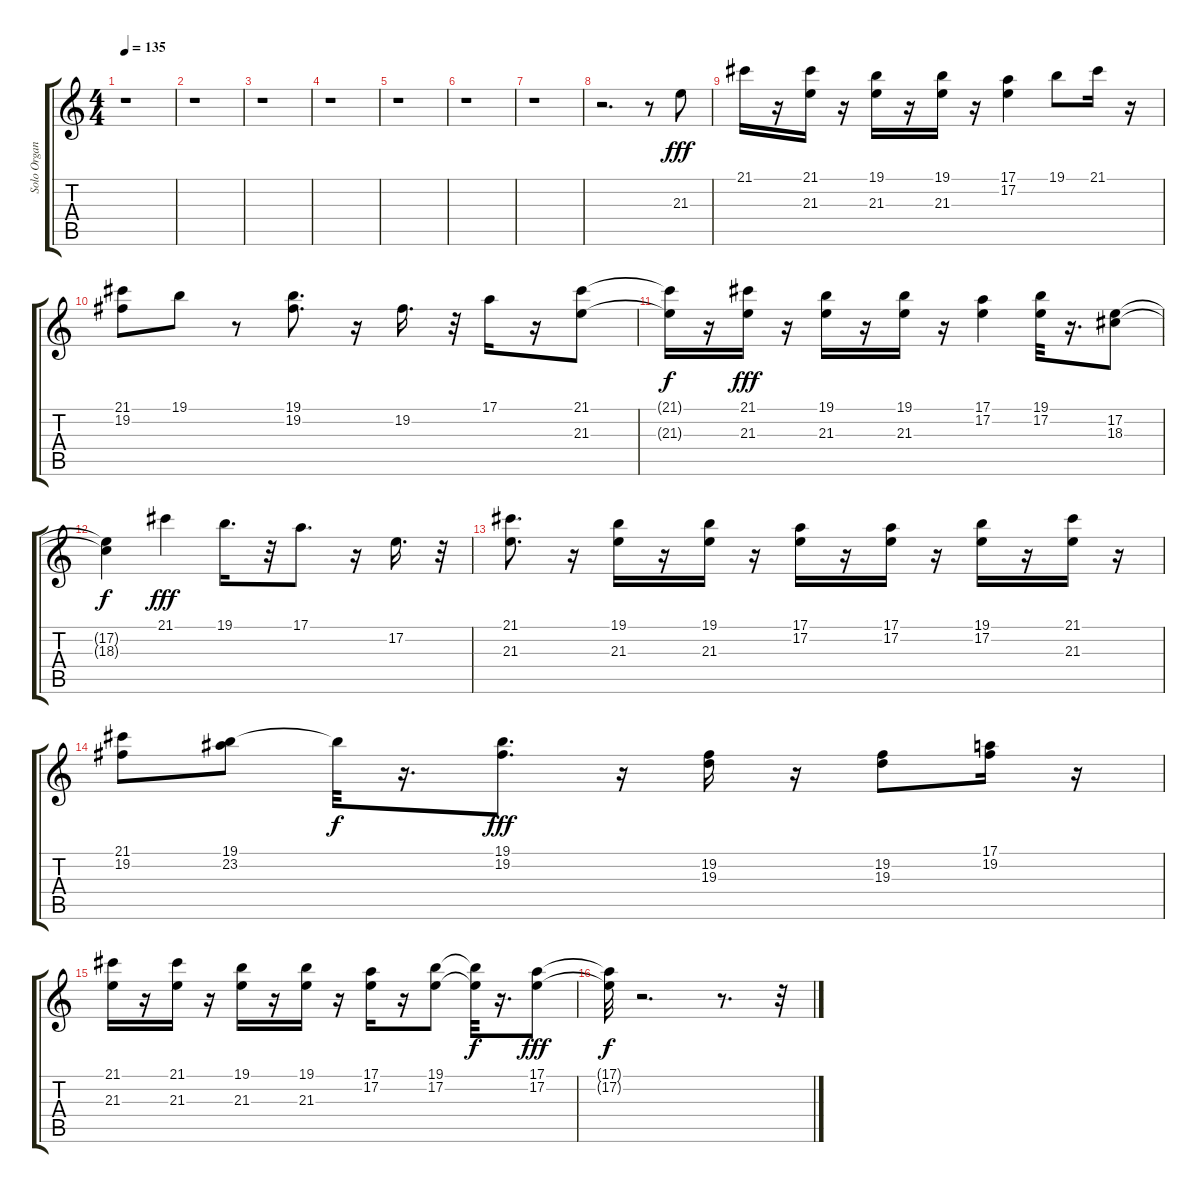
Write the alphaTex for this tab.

\track ("Solo Organ" "Solo Organ") {instrument drawbarorgan}
\staff {score tabs}
\tuning (E4 B3 G3 D3 A2 E2) {hide}
\ts (4 4)
\tempo 135
\clef g2
\ks c
r.1{dy fff} |
r.1 |
r.1 |
r.1 |
r.1 |
r.1 |
r.1 |
r.2{d} r.8 21.3.8 |
21.1.16 r.16 (21.1 21.3).16 r.16 (19.1 21.3).16 r.16 (19.1 21.3).16 r.16 (17.1 17.2).4 19.1.8 21.1.16 r.16 |
(21.1 19.2).8 19.1.8 r.8 (19.1 19.2).8{d} r.16 19.2.16{d} r.32 17.1.16 r.16 (21.1 21.3).8 |
(21.1{t} 21.3{t}).16{dy f} r.16 (21.1 21.3).16{dy fff} r.16 (19.1 21.3).16 r.16 (19.1 21.3).16 r.16 (17.1 17.2).4 (19.1 17.2).32 r.16{d} (17.2 18.3).8 |
(17.2{t} 18.3{t}).4{dy f} 21.1.4{dy fff} 19.1.16{d} r.32 17.1.8{d} r.16 17.2.16{d} r.32 |
(21.1 21.3).8{d} r.16 (19.1 21.3).16 r.16 (19.1 21.3).16 r.16 (17.1 17.2).16 r.16 (17.1 17.2).16 r.16 (19.1 17.2).16 r.16 (21.1 21.3).16 r.16 |
(21.1 19.2).8 (19.1 23.2).8 19.1{t}.32{dy f} r.16{d} (19.1 19.2).8{d dy fff} r.16 (19.2 19.3).16 r.16 (19.2 19.3).8 (17.1 19.2).16 r.16 |
(21.1 21.3).16 r.16 (21.1 21.3).16 r.16 (19.1 21.3).16 r.16 (19.1 21.3).16 r.16 (17.1 17.2).16 r.16 (19.1 17.2).8 (19.1{t} 17.2{t}).32{dy f} r.16{d} (17.1 17.2).8{dy fff} |
(17.1{t} 17.2{t}).32{dy f} r.2{d} r.8{d} r.32
